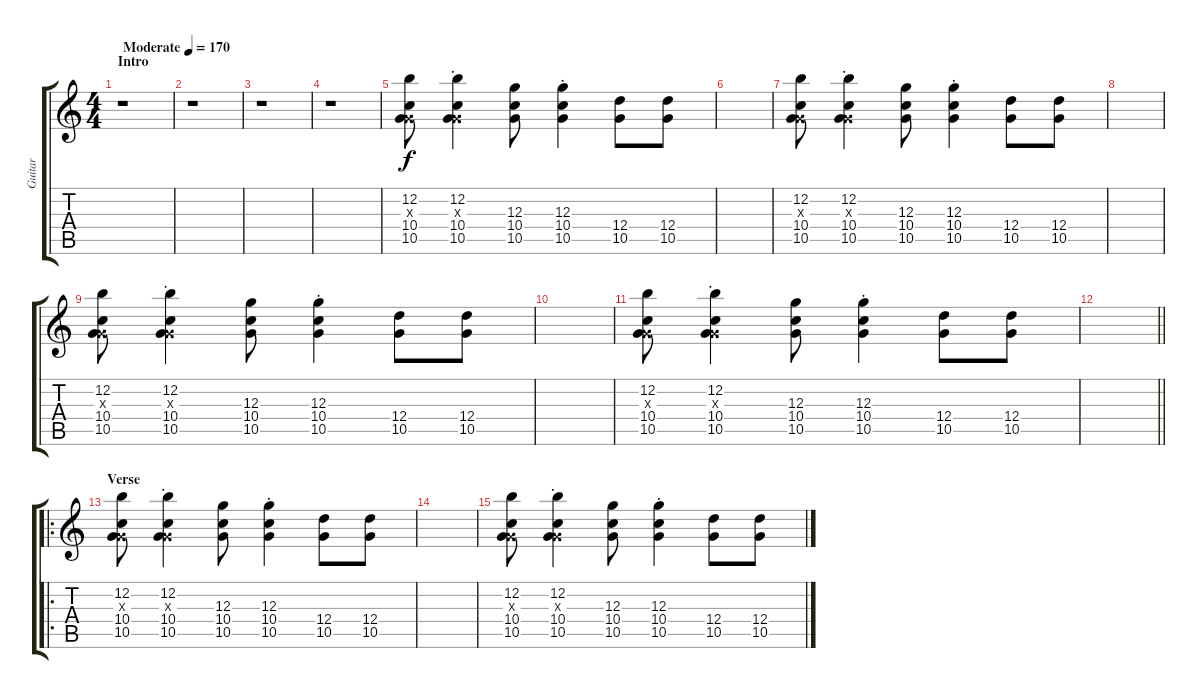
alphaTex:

\track ("Guitar" "Guitar") {instrument overdrivenguitar}
\staff {score tabs}
\tuning (E4 B3 G3 D3 A2 E2) {hide}
\ts (4 4)
\section ("" "Intro")
\tempo (170 "Moderate")
\clef g2
\ks c
r.1{dy f instrument overdrivenguitar} |
r.1 |
r.1 |
r.1 |
(12.2 0.3{x} 10.4 10.5).8 (12.2{st} 0.3{x} 10.4{st} 10.5{st}).4 (12.3 10.4 10.5).8 (12.3{st} 10.4{st} 10.5{st}).4 (12.4 10.5).8 (12.4 10.5).8 |
|
(12.2 0.3{x} 10.4 10.5).8 (12.2{st} 0.3{x} 10.4{st} 10.5{st}).4 (12.3 10.4 10.5).8 (12.3{st} 10.4{st} 10.5{st}).4 (12.4 10.5).8 (12.4 10.5).8 |
|
(12.2 0.3{x} 10.4 10.5).8 (12.2{st} 0.3{x} 10.4{st} 10.5{st}).4 (12.3 10.4 10.5).8 (12.3{st} 10.4{st} 10.5{st}).4 (12.4 10.5).8 (12.4 10.5).8 |
|
(12.2 0.3{x} 10.4 10.5).8 (12.2{st} 0.3{x} 10.4{st} 10.5{st}).4 (12.3 10.4 10.5).8 (12.3{st} 10.4{st} 10.5{st}).4 (12.4 10.5).8 (12.4 10.5).8 |
\barLineRight lightlight
|
\ro
\section ("" "Verse")
(12.2 0.3{x} 10.4 10.5).8 (12.2{st} 0.3{x} 10.4{st} 10.5{st}).4 (12.3 10.4 10.5).8 (12.3{st} 10.4{st} 10.5{st}).4 (12.4 10.5).8 (12.4 10.5).8 |
|
(12.2 0.3{x} 10.4 10.5).8 (12.2{st} 0.3{x} 10.4{st} 10.5{st}).4 (12.3 10.4 10.5).8 (12.3{st} 10.4{st} 10.5{st}).4 (12.4 10.5).8 (12.4 10.5).8
